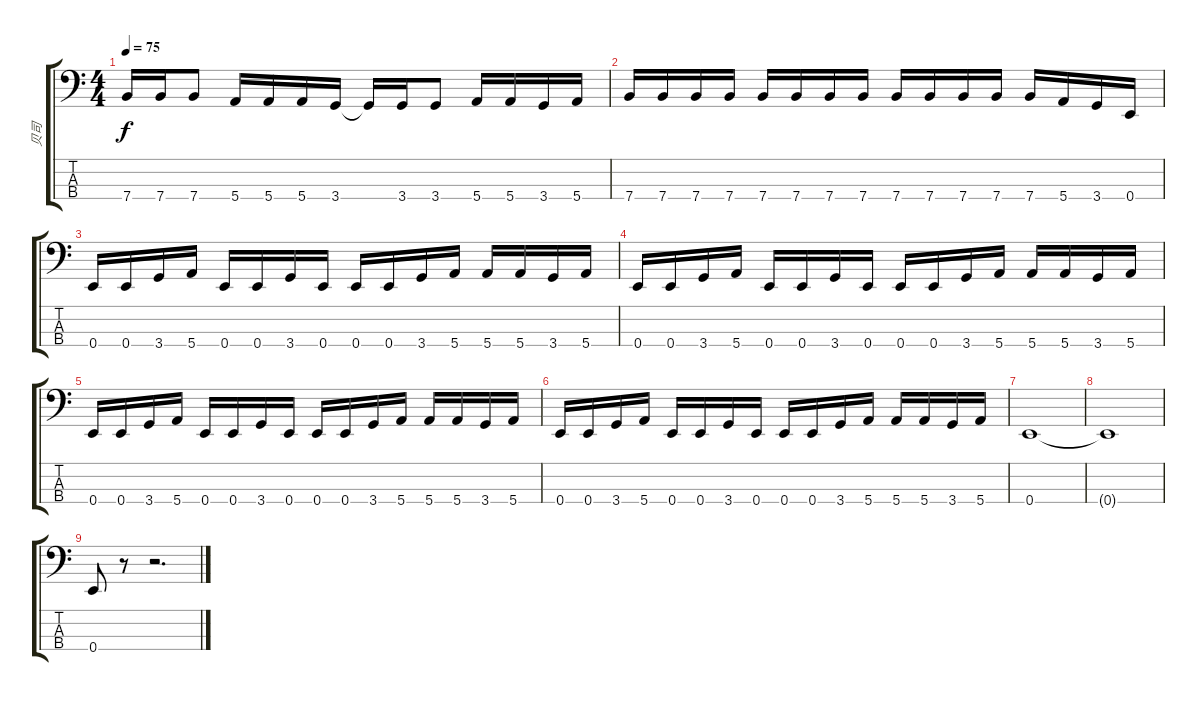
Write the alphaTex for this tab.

\track ("贝司" "贝司") {instrument electricbassfinger}
\staff {score tabs}
\tuning (G2 D2 A1 E1) {hide}
\ts (4 4)
\tempo 75
\clef f4
\ks c
7.4.16{dy f} 7.4.16 7.4.8 5.4.16 5.4.16 5.4.16 3.4.16 3.4{t}.16 3.4.16 3.4.8 5.4.16 5.4.16 3.4.16 5.4.16 |
7.4.16 7.4.16 7.4.16 7.4.16 7.4.16 7.4.16 7.4.16 7.4.16 7.4.16 7.4.16 7.4.16 7.4.16 7.4.16 5.4.16 3.4.16 0.4.16 |
0.4.16 0.4.16 3.4.16 5.4.16 0.4.16 0.4.16 3.4.16 0.4.16 0.4.16 0.4.16 3.4.16 5.4.16 5.4.16 5.4.16 3.4.16 5.4.16 |
0.4.16 0.4.16 3.4.16 5.4.16 0.4.16 0.4.16 3.4.16 0.4.16 0.4.16 0.4.16 3.4.16 5.4.16 5.4.16 5.4.16 3.4.16 5.4.16 |
0.4.16 0.4.16 3.4.16 5.4.16 0.4.16 0.4.16 3.4.16 0.4.16 0.4.16 0.4.16 3.4.16 5.4.16 5.4.16 5.4.16 3.4.16 5.4.16 |
0.4.16 0.4.16 3.4.16 5.4.16 0.4.16 0.4.16 3.4.16 0.4.16 0.4.16 0.4.16 3.4.16 5.4.16 5.4.16 5.4.16 3.4.16 5.4.16 |
0.4.1 |
0.4{t}.1 |
0.4.8 r.8 r.2{d}
